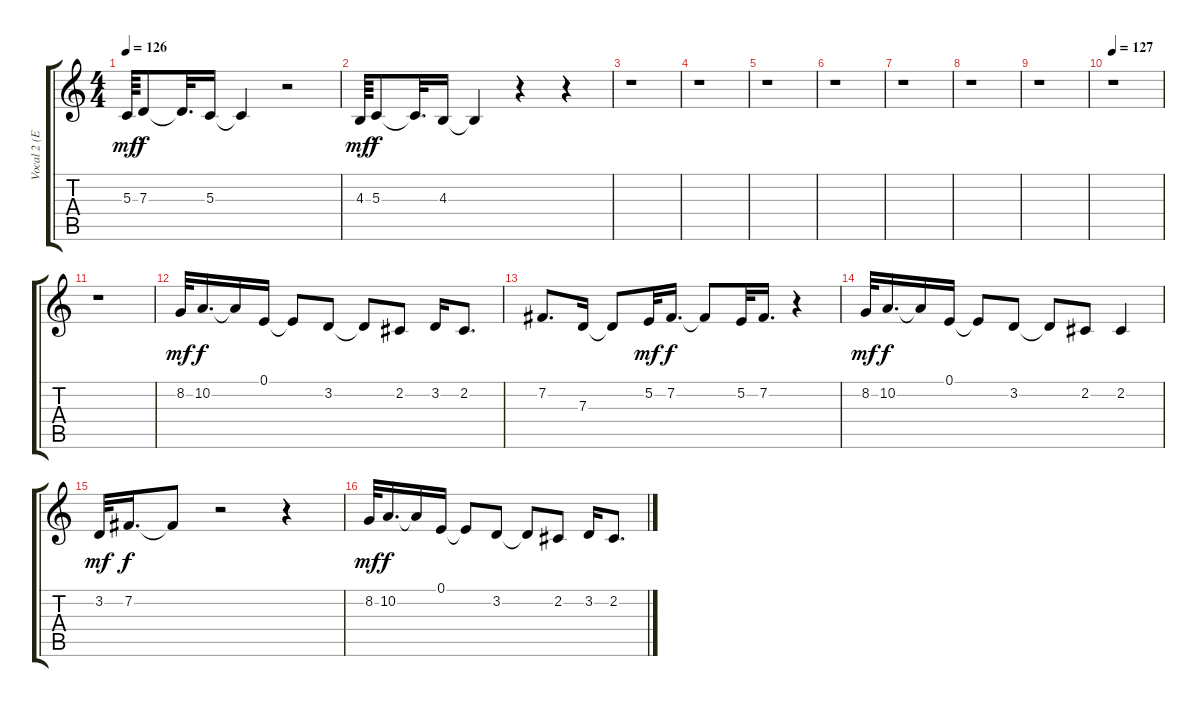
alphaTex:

\track ("Vocal 2 (Elton John)" "Vocal 2 (E") {instrument voiceoohs}
\staff {score tabs}
\tuning (E4 B3 G3 D3 A2 E2) {hide}
\ts (4 4)
\tempo 126
\clef g2
\ks c
5.3.64{dy mf} 7.3.8{dy f} 7.3{t}.32{d} 5.3.16 5.3{t}.4 r.2 |
4.3.64{dy mf} 5.3.8{dy f} 5.3{t}.32{d} 4.3.16 4.3{t}.4 r.4 r.4 |
r.1 |
r.1 |
r.1 |
r.1 |
r.1 |
r.1 |
r.1 |
\tempo 127
r.1 |
r.1 |
8.2.32{dy mf} 10.2.16{d dy f} 10.2{t}.16 0.1.16 0.1{t}.8 3.2.8 3.2{t}.8 2.2.8 3.2.16 2.2.8{d} |
7.2.8{d} 7.3.16 7.3{t}.8 5.2.32{dy mf} 7.2.16{d dy f} 7.2{t}.8 5.2.32 7.2.16{d} r.4 |
8.2.32{dy mf} 10.2.16{d dy f} 10.2{t}.16 0.1.16 0.1{t}.8 3.2.8 3.2{t}.8 2.2.8 2.2.4 |
3.2.32{dy mf} 7.2.16{d dy f} 7.2{t}.8 r.2 r.4 |
8.2.32{dy mf} 10.2.16{d dy f} 10.2{t}.16 0.1.16 0.1{t}.8 3.2.8 3.2{t}.8 2.2.8 3.2.16 2.2.8{d}
